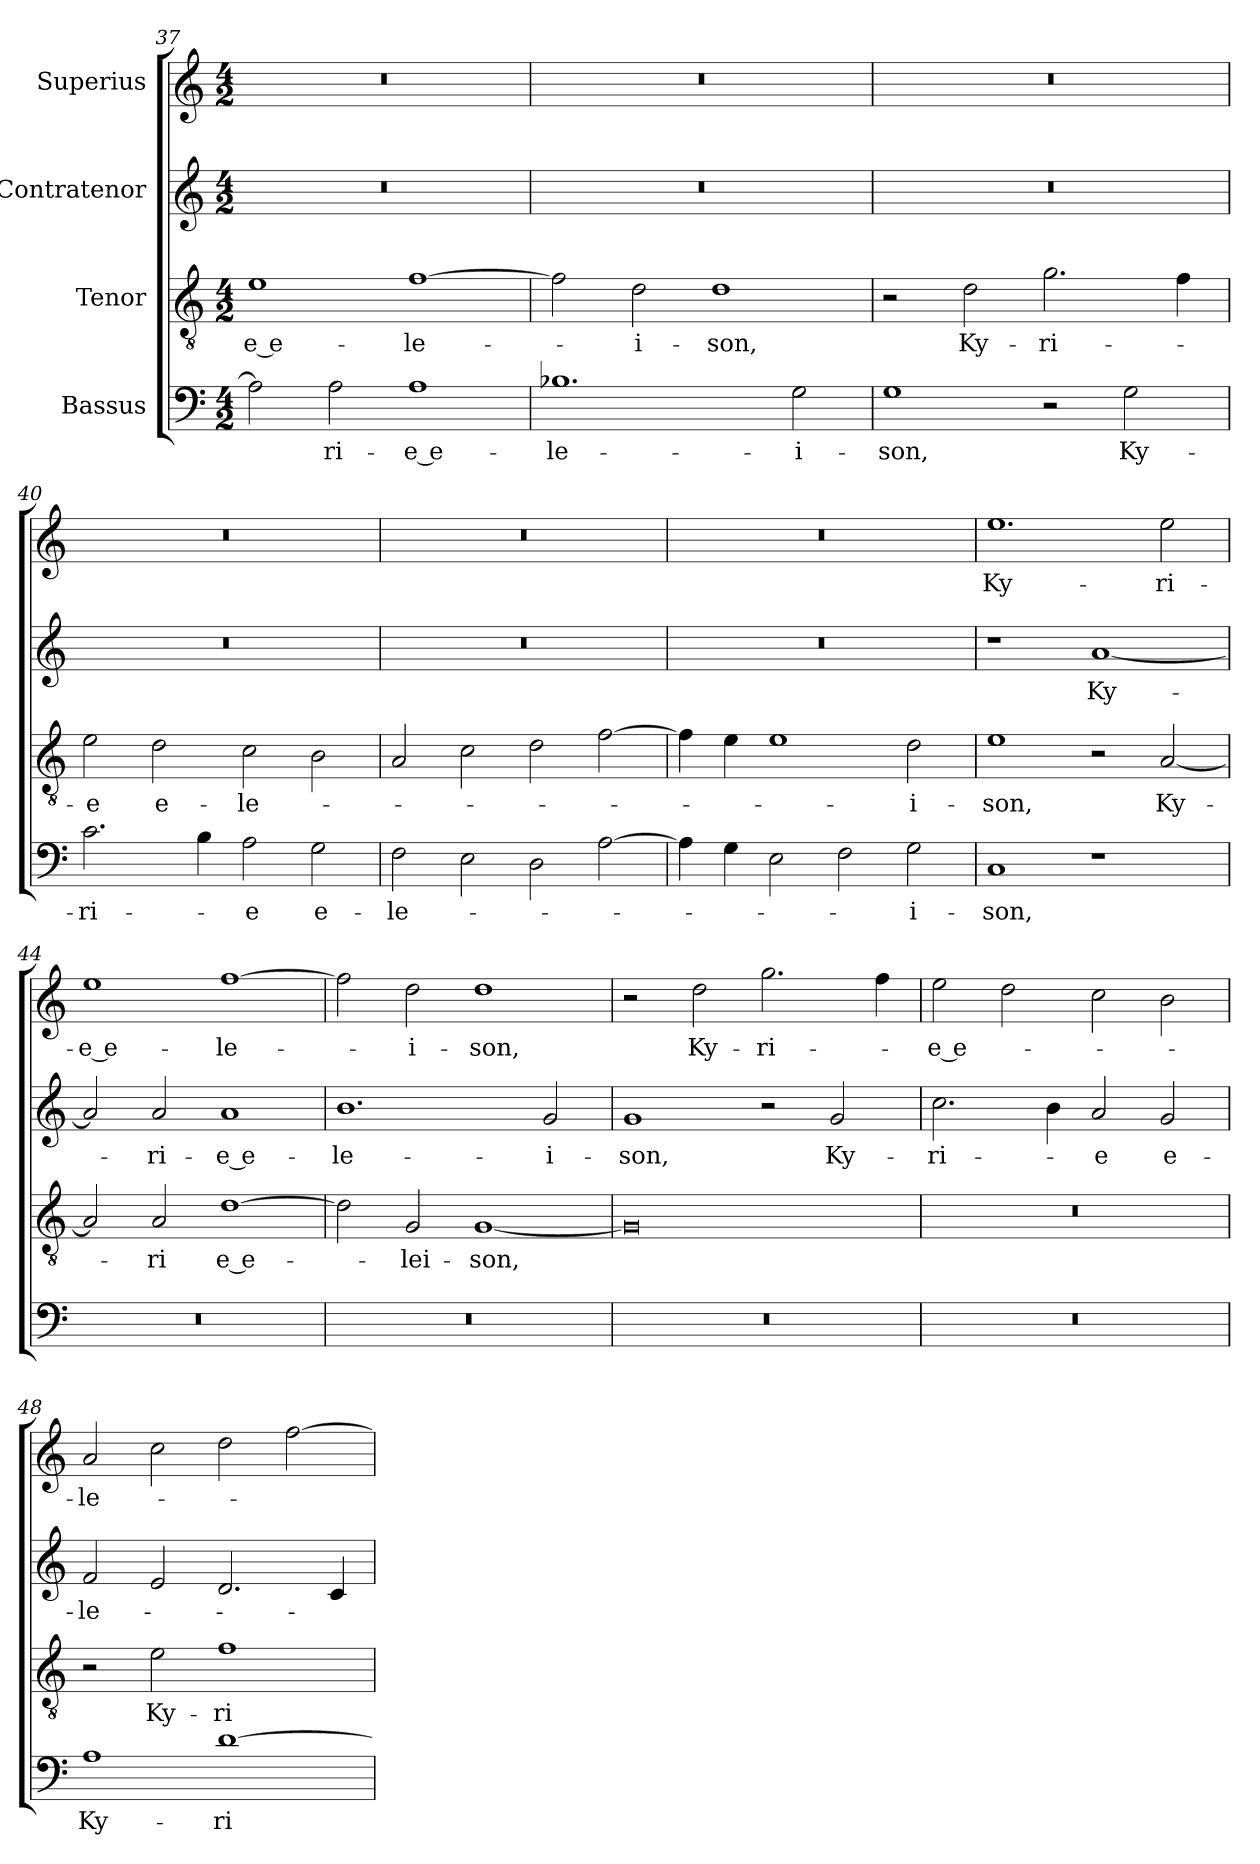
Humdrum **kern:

**kern	**text	**kern	**text	**kern	**text	**kern	**text
*part4	*part4	*part3	*part3	*part2	*part2	*part1	*part1
*staff4	*staff4	*staff3	*staff3	*staff2	*staff2	*staff1	*staff1
*I"Bassus	*	*I"Tenor	*	*I"Contratenor	*	*I"Superius	*
*clefF4	*	*clefGv2	*	*clefG2	*	*clefG2	*
*k[]	*	*k[]	*	*k[]	*	*k[]	*
*M4/2	*	*M4/2	*	*M4/2	*	*M4/2	*
=37	=37	=37	=37	=37	=37	=37	=37
2A\]	.	1e\	-e e-	0r	.	0r	.
2A\	-ri-	.	.	.	.	.	.
1A\	-e e-	[1f\	-le-	.	.	.	.
=38	=38	=38	=38	=38	=38	=38	=38
1.B-X\	-le-	2f\]	.	0r	.	0r	.
.	.	2d\	-i-	.	.	.	.
.	.	1d\	-son,	.	.	.	.
2G\	-i-	.	.	.	.	.	.
=39	=39	=39	=39	=39	=39	=39	=39
1G\	-son,	2r	.	0r	.	0r	.
.	.	2d\	Ky-	.	.	.	.
2r	.	2.g\	-ri-	.	.	.	.
2G\	Ky-	.	.	.	.	.	.
.	.	4f\	.	.	.	.	.
=40	=40	=40	=40	=40	=40	=40	=40
2.c\	-ri-	2e\	-e	0r	.	0r	.
.	.	2d\	e-	.	.	.	.
4B\	.	.	.	.	.	.	.
2A\	-e	2c\	-le-	.	.	.	.
2G\	e-	2B\	.	.	.	.	.
=41	=41	=41	=41	=41	=41	=41	=41
2F\	-le-	2A/	.	0r	.	0r	.
2E\	.	2c\	.	.	.	.	.
2D\	.	2d\	.	.	.	.	.
[2A\	.	[2f\	.	.	.	.	.
=42	=42	=42	=42	=42	=42	=42	=42
4A\]	.	4f\]	.	0r	.	0r	.
4G\	.	4e\	.	.	.	.	.
2E\	.	1e\	.	.	.	.	.
2F\	.	.	.	.	.	.	.
2G\	-i-	2d\	-i-	.	.	.	.
=43	=43	=43	=43	=43	=43	=43	=43
1C/	-son,	1e\	-son,	1r	.	1.ee\	Ky-
1r	.	2r	.	[1a/	Ky-	.	.
.	.	[2A/	Ky-	.	.	2ee\	-ri-
=44	=44	=44	=44	=44	=44	=44	=44
0r	.	2A/]	.	2a/]	.	1ee\	-e e-
.	.	2A/	-ri	2a/	-ri-	.	.
.	.	[1d\	e e-	1a/	-e e-	[1ff\	-le-
=45	=45	=45	=45	=45	=45	=45	=45
0r	.	2d\]	.	1.b\	-le-	2ff\]	.
.	.	2G/	-lei-	.	.	2dd\	-i-
.	.	[1G/	-son,	.	.	1dd\	-son,
.	.	.	.	2g/	-i-	.	.
=46	=46	=46	=46	=46	=46	=46	=46
0r	.	0G/]	.	1g/	-son,	2r	.
.	.	.	.	.	.	2dd\	Ky-
.	.	.	.	2r	.	2.gg\	-ri-
.	.	.	.	2g/	Ky-	.	.
.	.	.	.	.	.	4ff\	.
=47	=47	=47	=47	=47	=47	=47	=47
0r	.	0r	.	2.cc\	-ri-	2ee\	-e e-
.	.	.	.	.	.	2dd\	.
.	.	.	.	4b\	.	.	.
.	.	.	.	2a/	-e	2cc\	.
.	.	.	.	2g/	e-	2b\	.
=48	=48	=48	=48	=48	=48	=48	=48
1A\	Ky-	2r	.	2f/	-le-	2a/	-le-
.	.	2e\	Ky-	2e/	.	2cc\	.
[1d\	-ri-	1f\	-ri-	2.d/	.	2dd\	.
.	.	.	.	.	.	[2ff\	.
.	.	.	.	4c/	.	.	.
=	=	=	=	=	=	=	=
*-	*-	*-	*-	*-	*-	*-	*-
